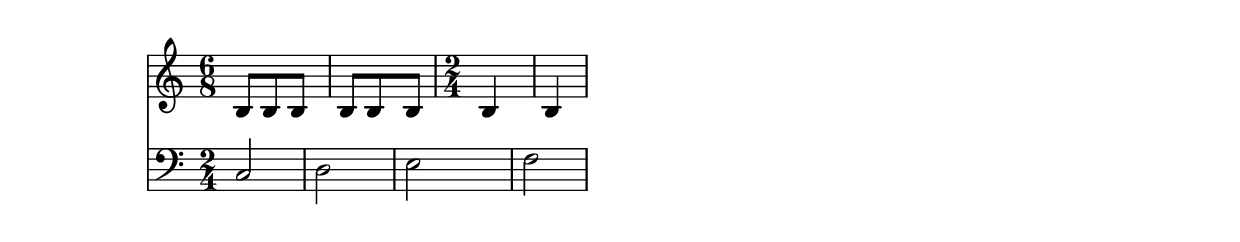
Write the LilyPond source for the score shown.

%% Do not edit this file; it is auto-generated from LSR http://lsr.dsi.unimi.it
%% This file is in the public domain.
\version "2.11.38"

\header {
  lsrtags = "rhythms, contexts-and-engravers"
 texidoc = "
The @code{measureLength} property, together with
@code{measurePosition}, determines when a barline is needed. However,
when using @code{\\compressMusic}, the scaling of durations makes it
difficult to change time signatures without making a mess of it.
Therefore, @code{measureLength} has to be set manually, using the
@code{ly:make-moment} callback. The second argument has to be the same
as the second argument of @code{\\compressMusic}. 
" }
% begin verbatim
\layout {
 \context { \Score
    \remove "Timing_translator"
    \remove "Default_bar_line_engraver"
 }
 \context {
   \Staff
   \consists "Timing_translator"
   \consists "Default_bar_line_engraver"
 }
}

<<
 \new Staff {
   \compressMusic #'(8 . 5) {
     \time 6/8
     \set Timing.measureLength = #(ly:make-moment 3 5)
     b8 b b b b b
     \time 2/4
     \set Timing.measureLength = #(ly:make-moment 2 5)
     b4 b
     }
   }
 \new Staff {
   \clef bass
   \time 2/4
   c2 d e f }   
 >>

